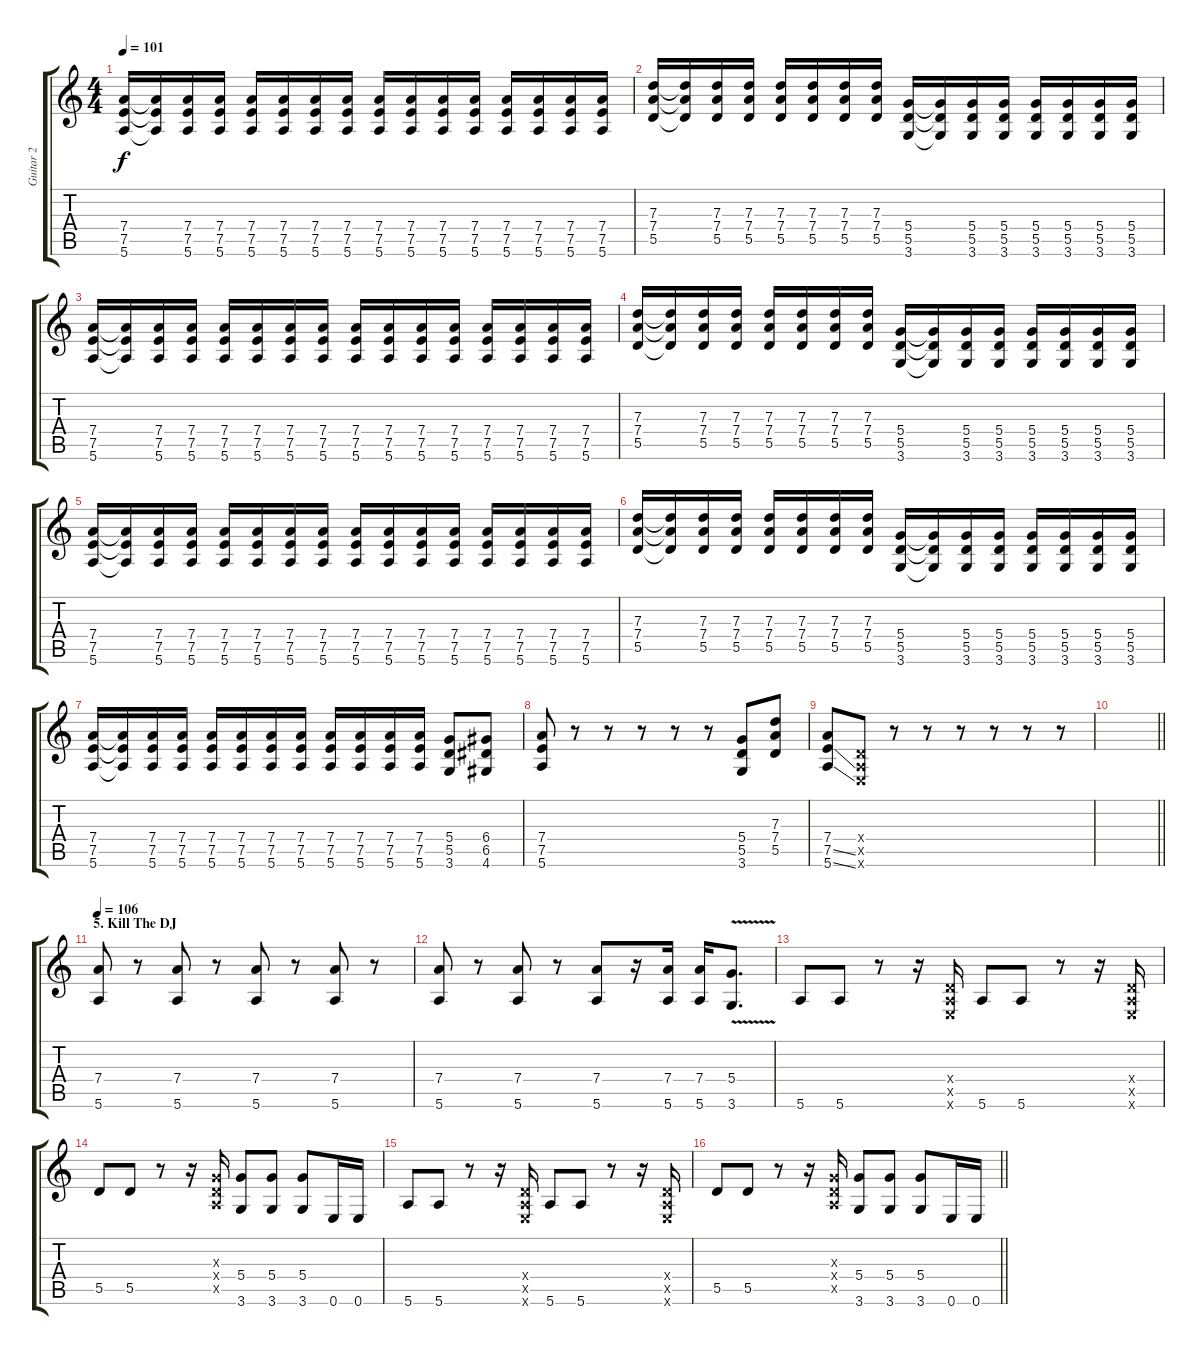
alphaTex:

\track ("Guitar 2" "Guitar 2") {instrument overdrivenguitar}
\staff {score tabs}
\tuning (E4 B3 G3 D3 A2 E2) {hide}
\ts (4 4)
\tempo 101
\clef g2
\ks c
(7.4 7.5 5.6).16{dy f} (7.4{t} 7.5{t} 5.6{t}).16 (7.4 7.5 5.6).16 (7.4 7.5 5.6).16 (7.4 7.5 5.6).16 (7.4 7.5 5.6).16 (7.4 7.5 5.6).16 (7.4 7.5 5.6).16 (7.4 7.5 5.6).16 (7.4 7.5 5.6).16 (7.4 7.5 5.6).16 (7.4 7.5 5.6).16 (7.4 7.5 5.6).16 (7.4 7.5 5.6).16 (7.4 7.5 5.6).16 (7.4 7.5 5.6).16 |
(7.3 7.4 5.5).16 (7.3{t} 7.4{t} 5.5{t}).16 (7.3 7.4 5.5).16 (7.3 7.4 5.5).16 (7.3 7.4 5.5).16 (7.3 7.4 5.5).16 (7.3 7.4 5.5).16 (7.3 7.4 5.5).16 (5.4 5.5 3.6).16 (5.4{t} 5.5{t} 3.6{t}).16 (5.4 5.5 3.6).16 (5.4 5.5 3.6).16 (5.4 5.5 3.6).16 (5.4 5.5 3.6).16 (5.4 5.5 3.6).16 (5.4 5.5 3.6).16 |
(7.4 7.5 5.6).16 (7.4{t} 7.5{t} 5.6{t}).16 (7.4 7.5 5.6).16 (7.4 7.5 5.6).16 (7.4 7.5 5.6).16 (7.4 7.5 5.6).16 (7.4 7.5 5.6).16 (7.4 7.5 5.6).16 (7.4 7.5 5.6).16 (7.4 7.5 5.6).16 (7.4 7.5 5.6).16 (7.4 7.5 5.6).16 (7.4 7.5 5.6).16 (7.4 7.5 5.6).16 (7.4 7.5 5.6).16 (7.4 7.5 5.6).16 |
(7.3 7.4 5.5).16 (7.3{t} 7.4{t} 5.5{t}).16 (7.3 7.4 5.5).16 (7.3 7.4 5.5).16 (7.3 7.4 5.5).16 (7.3 7.4 5.5).16 (7.3 7.4 5.5).16 (7.3 7.4 5.5).16 (5.4 5.5 3.6).16 (5.4{t} 5.5{t} 3.6{t}).16 (5.4 5.5 3.6).16 (5.4 5.5 3.6).16 (5.4 5.5 3.6).16 (5.4 5.5 3.6).16 (5.4 5.5 3.6).16 (5.4 5.5 3.6).16 |
(7.4 7.5 5.6).16 (7.4{t} 7.5{t} 5.6{t}).16 (7.4 7.5 5.6).16 (7.4 7.5 5.6).16 (7.4 7.5 5.6).16 (7.4 7.5 5.6).16 (7.4 7.5 5.6).16 (7.4 7.5 5.6).16 (7.4 7.5 5.6).16 (7.4 7.5 5.6).16 (7.4 7.5 5.6).16 (7.4 7.5 5.6).16 (7.4 7.5 5.6).16 (7.4 7.5 5.6).16 (7.4 7.5 5.6).16 (7.4 7.5 5.6).16 |
(7.3 7.4 5.5).16 (7.3{t} 7.4{t} 5.5{t}).16 (7.3 7.4 5.5).16 (7.3 7.4 5.5).16 (7.3 7.4 5.5).16 (7.3 7.4 5.5).16 (7.3 7.4 5.5).16 (7.3 7.4 5.5).16 (5.4 5.5 3.6).16 (5.4{t} 5.5{t} 3.6{t}).16 (5.4 5.5 3.6).16 (5.4 5.5 3.6).16 (5.4 5.5 3.6).16 (5.4 5.5 3.6).16 (5.4 5.5 3.6).16 (5.4 5.5 3.6).16 |
(7.4 7.5 5.6).16 (7.4{t} 7.5{t} 5.6{t}).16 (7.4 7.5 5.6).16 (7.4 7.5 5.6).16 (7.4 7.5 5.6).16 (7.4 7.5 5.6).16 (7.4 7.5 5.6).16 (7.4 7.5 5.6).16 (7.4 7.5 5.6).16 (7.4 7.5 5.6).16 (7.4 7.5 5.6).16 (7.4 7.5 5.6).16 (5.4 5.5 3.6).8 (6.4 6.5 4.6).8 |
(7.4 7.5 5.6).8 r.8 r.8 r.8 r.8 r.8 (5.4 5.5 3.6).8 (7.3 7.4 5.5).8 |
(7.4 7.5{ss} 5.6{ss}).8 (0.4{x} 0.5{x} 0.6{x}).8 r.8 r.8 r.8 r.8 r.8 r.8 |
\barLineRight lightlight
|
\section ("" "5. Kill The DJ")
\tempo 106
(7.4 5.6).8{volume 9 balance 1 instrument overdrivenguitar} r.8 (7.4 5.6).8 r.8 (7.4 5.6).8 r.8 (7.4 5.6).8 r.8 |
(7.4 5.6).8 r.8 (7.4 5.6).8 r.8 (7.4 5.6).8 r.16 (7.4 5.6).16 (7.4 5.6).16 (5.4{v} 3.6{v}).8{d} |
5.6.8 5.6.8 r.8 r.16 (0.4{x} 0.5{x} 0.6{x}).16 5.6.8 5.6.8 r.8 r.16 (0.4{x} 0.5{x} 0.6{x}).16 |
5.5.8 5.5.8 r.8 r.16 (0.3{x} 0.4{x} 0.5{x}).16 (5.4 3.6).8 (5.4 3.6).8 (5.4 3.6).8 0.6.16 0.6.16 |
5.6.8 5.6.8 r.8 r.16 (0.4{x} 0.5{x} 0.6{x}).16 5.6.8 5.6.8 r.8 r.16 (0.4{x} 0.5{x} 0.6{x}).16 |
\barLineRight lightlight
5.5.8 5.5.8 r.8 r.16 (0.3{x} 0.4{x} 0.5{x}).16 (5.4 3.6).8 (5.4 3.6).8 (5.4 3.6).8 0.6.16 0.6.16
